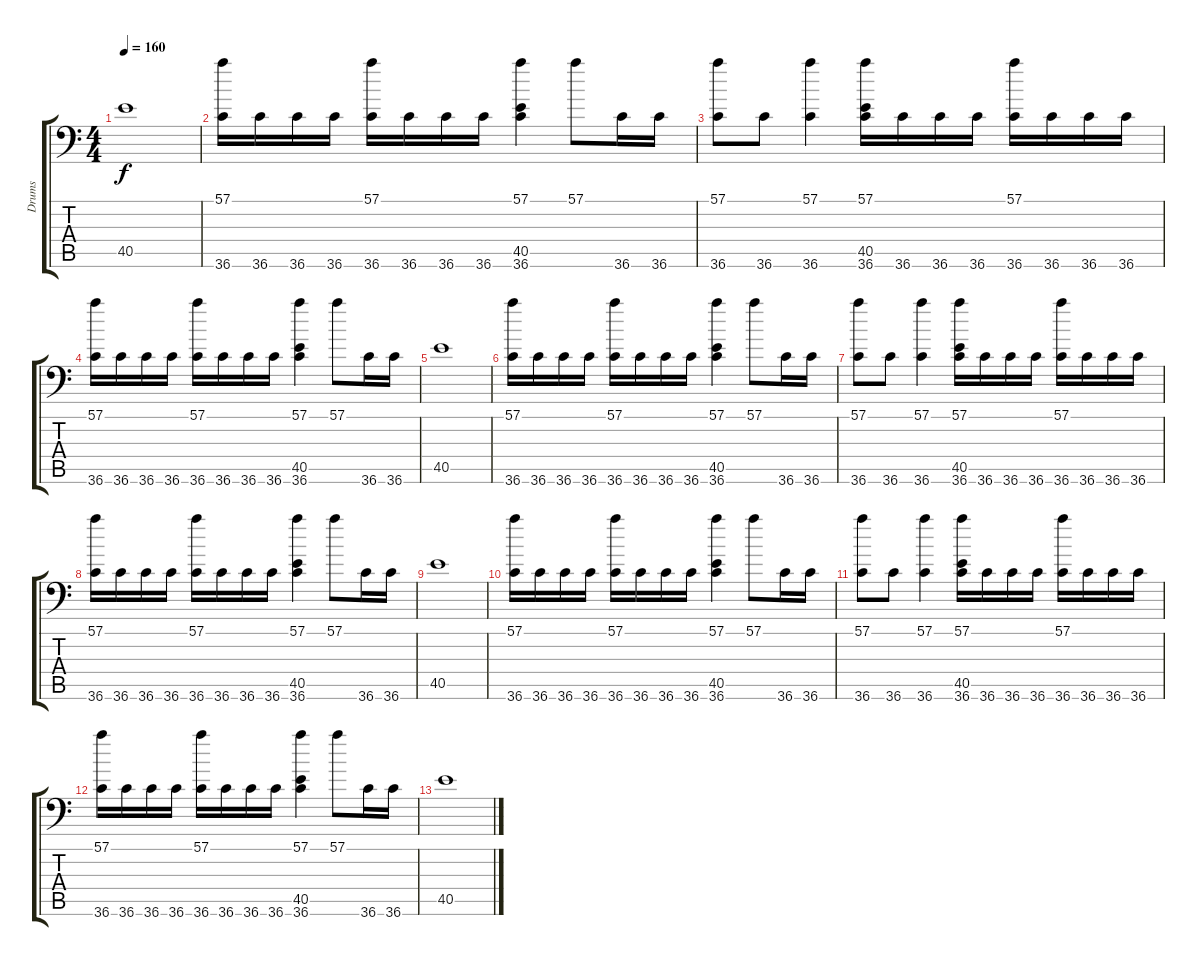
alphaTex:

\track ("Drums" "Drums") {instrument acousticgrandpiano}
\staff {score tabs}
\tuning (C-1 C-1 C-1 C-1 C-1 C-1) {hide}
\ts (4 4)
\tempo 160
\clef f4
\ks c
40.5.1{dy f} |
(57.1 36.6).16 36.6.16 36.6.16 36.6.16 (57.1 36.6).16 36.6.16 36.6.16 36.6.16 (57.1 40.5 36.6).4 57.1.8 36.6.16 36.6.16 |
(57.1 36.6).8 36.6.8 (57.1 36.6).4 (57.1 40.5 36.6).16 36.6.16 36.6.16 36.6.16 (57.1 36.6).16 36.6.16 36.6.16 36.6.16 |
(57.1 36.6).16 36.6.16 36.6.16 36.6.16 (57.1 36.6).16 36.6.16 36.6.16 36.6.16 (57.1 40.5 36.6).4 57.1.8 36.6.16 36.6.16 |
40.5.1 |
(57.1 36.6).16 36.6.16 36.6.16 36.6.16 (57.1 36.6).16 36.6.16 36.6.16 36.6.16 (57.1 40.5 36.6).4 57.1.8 36.6.16 36.6.16 |
(57.1 36.6).8 36.6.8 (57.1 36.6).4 (57.1 40.5 36.6).16 36.6.16 36.6.16 36.6.16 (57.1 36.6).16 36.6.16 36.6.16 36.6.16 |
(57.1 36.6).16 36.6.16 36.6.16 36.6.16 (57.1 36.6).16 36.6.16 36.6.16 36.6.16 (57.1 40.5 36.6).4 57.1.8 36.6.16 36.6.16 |
40.5.1 |
(57.1 36.6).16 36.6.16 36.6.16 36.6.16 (57.1 36.6).16 36.6.16 36.6.16 36.6.16 (57.1 40.5 36.6).4 57.1.8 36.6.16 36.6.16 |
(57.1 36.6).8 36.6.8 (57.1 36.6).4 (57.1 40.5 36.6).16 36.6.16 36.6.16 36.6.16 (57.1 36.6).16 36.6.16 36.6.16 36.6.16 |
(57.1 36.6).16 36.6.16 36.6.16 36.6.16 (57.1 36.6).16 36.6.16 36.6.16 36.6.16 (57.1 40.5 36.6).4 57.1.8 36.6.16 36.6.16 |
40.5.1
